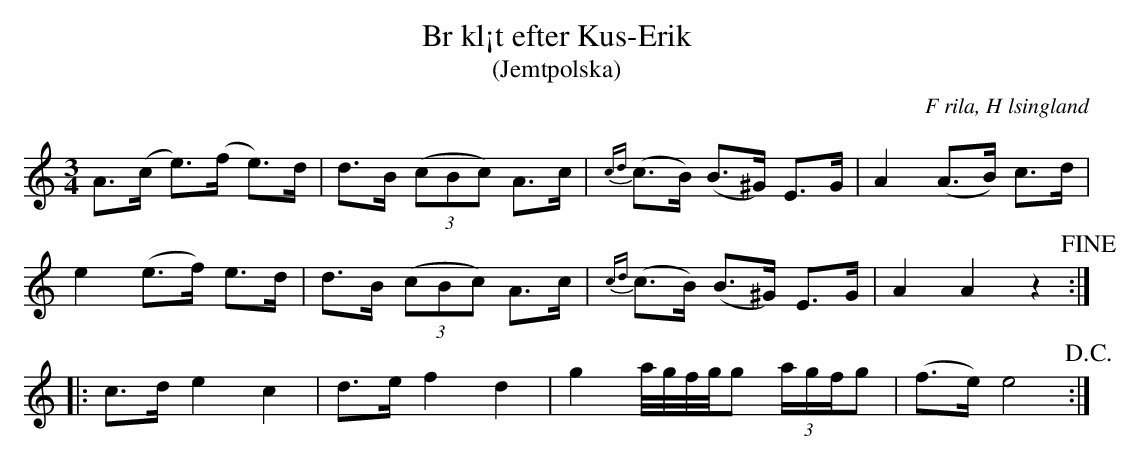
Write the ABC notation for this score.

X:1
T: Br kl¡t efter Kus-Erik
T: (Jemtpolska)
O: F rila, H lsingland
M: 3/4
L: 1/8
K: Am
A>(c e>)(f e)>d | d>B ((3cBc) A>c | {cd}(c>B) (B>^G)   E>G      | A2    (A>B) c>d  |
e2   (e>f) e>d  | d>B ((3cBc) A>c | {cd}(c>B)    (B>^G)   E>G      | A2    A2    z2  !fine! ::
K: C
c>d  e2    c2   | d>e f2      d2  | g2        a//g//f//g//g (3a/g/f/g | (f>e) e4 !D.C.!       :|
